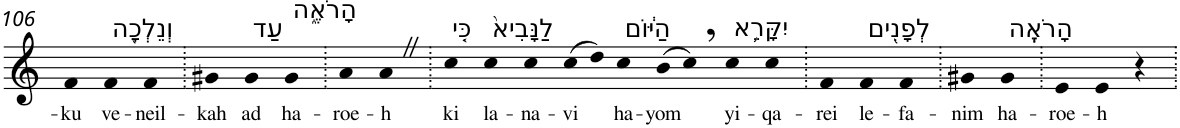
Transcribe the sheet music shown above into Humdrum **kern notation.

**kern	**text
*part1	*part1
*staff1	*staff1
*I"Piano	*
*I'Pno	*
!!LO:PB:g=z
*clefG2	*
*k[]	*
=106	=106
!	!LO:LY:b
4f	-ku
!LO:TX:a:t=וְנֵלְכָ֖ה	!
!	!LO:LY:b
4f	ve-
!	!LO:LY:b
4f	-neil-
=107.	=107.
!	!LO:LY:b
4g#X	-kah
!LO:TX:a:t=עַד	!
!	!LO:LY:b
4g#	ad
!LO:TX:a:t=הָרֹאֶ֑ה	!
!	!LO:LY:b
4g#	ha-
=108.	=108.
!	!LO:LY:b
4a	-roe-
!	!LO:LY:b
4aZ	-h
=109.	=109.
!LO:TX:a:t=כִּ֤י	!
!	!LO:LY:b
4cc	ki
!LO:TX:a:t=לַנָּבִיא֙	!
!	!LO:LY:b
4cc	la-
!	!LO:LY:b
4cc	-na-
!	!LO:LY:b
(>8cc	-vi
8dd)	.
!LO:TX:a:t=הַיּ֔וֹם	!
!	!LO:LY:b
4cc	ha-
!	!LO:LY:b
(>8b	-yom
8cc,)	.
!LO:TX:a:t=יִקָּרֵ֥א	!
!	!LO:LY:b
4cc	yi-
!	!LO:LY:b
4cc	-qa-
=110.	=110.
!	!LO:LY:b
4f	-rei
!LO:TX:a:t=לְפָנִ֖ים	!
!	!LO:LY:b
4f	le-
!	!LO:LY:b
4f	-fa-
=111.	=111.
!	!LO:LY:b
4g#X	-nim
!LO:TX:a:t=הָרֹאֶֽה	!
!	!LO:LY:b
4g#	ha-
=112.	=112.
!	!LO:LY:b
4e	-roe-
!	!LO:LY:b
4e	-h
4r	.
=.	=.
*-	*-
